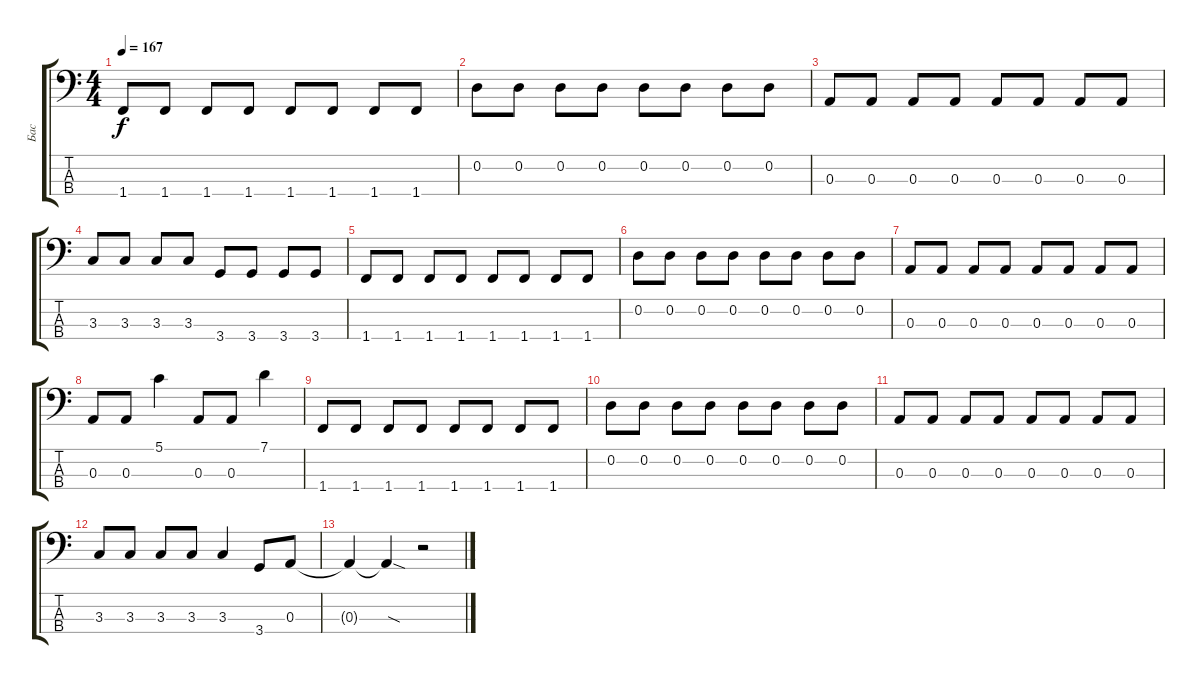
\track ("Бас" "Бас") {instrument electricbassfinger}
\staff {score tabs}
\tuning (G2 D2 A1 E1) {hide}
\ts (4 4)
\tempo 167
\clef f4
\ks c
1.4.8{dy f} 1.4.8 1.4.8 1.4.8 1.4.8 1.4.8 1.4.8 1.4.8 |
0.2.8 0.2.8 0.2.8 0.2.8 0.2.8 0.2.8 0.2.8 0.2.8 |
0.3.8 0.3.8 0.3.8 0.3.8 0.3.8 0.3.8 0.3.8 0.3.8 |
3.3.8 3.3.8 3.3.8 3.3.8 3.4.8 3.4.8 3.4.8 3.4.8 |
1.4.8 1.4.8 1.4.8 1.4.8 1.4.8 1.4.8 1.4.8 1.4.8 |
0.2.8 0.2.8 0.2.8 0.2.8 0.2.8 0.2.8 0.2.8 0.2.8 |
0.3.8 0.3.8 0.3.8 0.3.8 0.3.8 0.3.8 0.3.8 0.3.8 |
0.3.8 0.3.8 5.1.4 0.3.8 0.3.8 7.1.4 |
1.4.8 1.4.8 1.4.8 1.4.8 1.4.8 1.4.8 1.4.8 1.4.8 |
0.2.8 0.2.8 0.2.8 0.2.8 0.2.8 0.2.8 0.2.8 0.2.8 |
0.3.8 0.3.8 0.3.8 0.3.8 0.3.8 0.3.8 0.3.8 0.3.8 |
3.3.8 3.3.8 3.3.8 3.3.8 3.3.4 3.4.8 0.3.8 |
0.3{t}.4 0.3{sod t}.4 r.2
